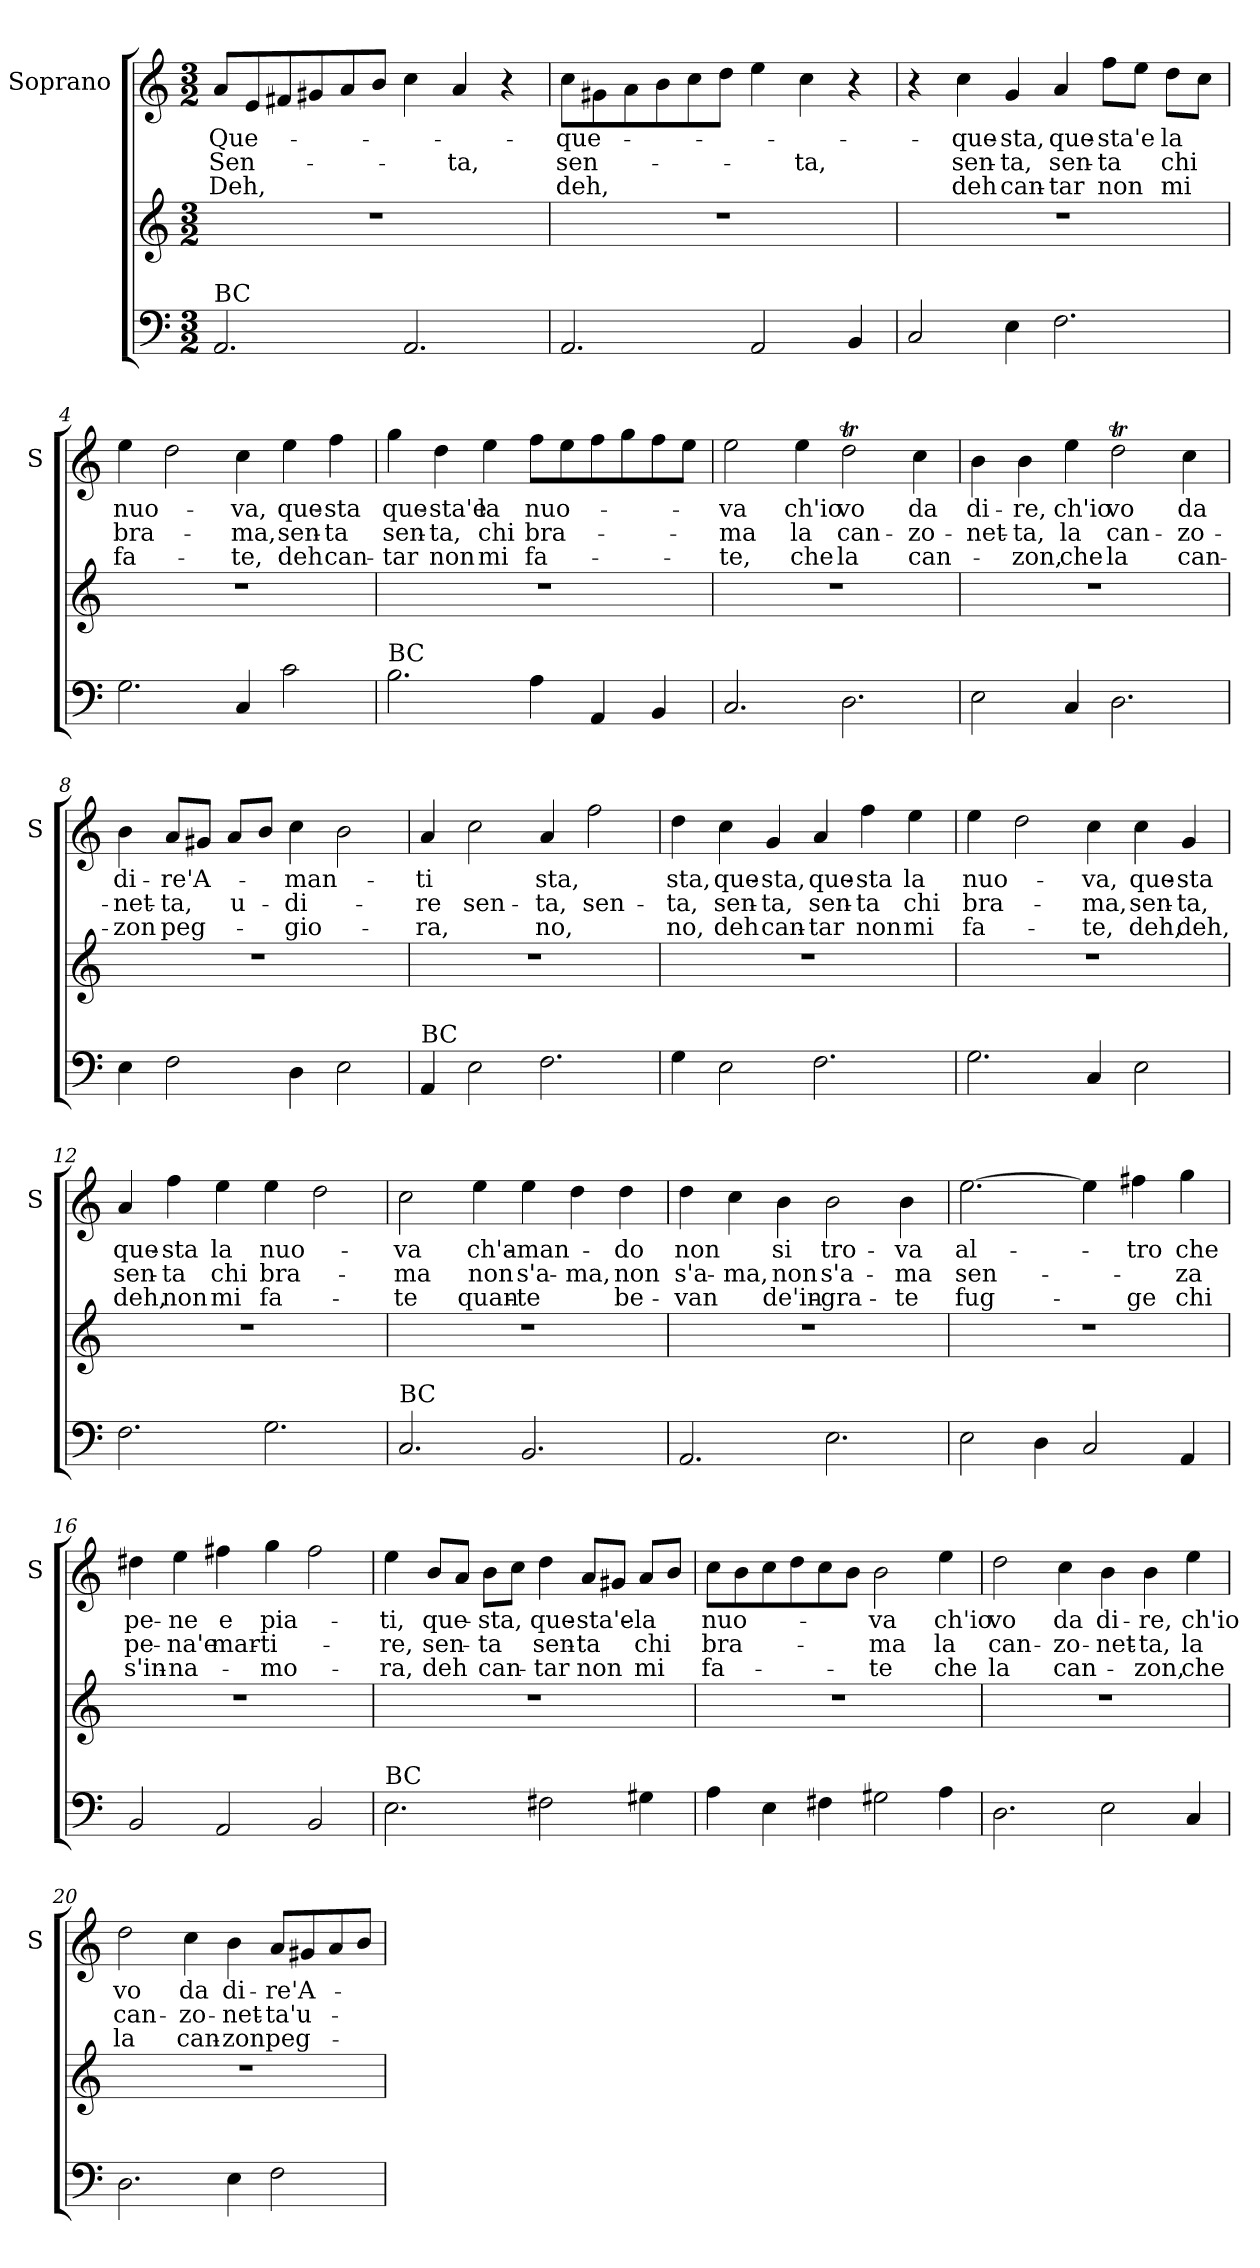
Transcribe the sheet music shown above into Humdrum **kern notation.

**kern	**kern	**kern	**text	**text	**text
*part2	*part2	*part1	*part1	*part1	*part1
*staff3	*staff2	*staff1	*staff1	*staff1	*staff1
*	*	*I"Soprano	*	*	*
*	*	*I'S	*	*	*
*clefF4	*clefG2	*clefG2	*	*	*
*k[]	*k[]	*k[]	*	*	*
*C:	*C:	*C:	*	*	*
*M3/2	*M3/2	*M3/2	*	*	*
=1	=1	=1	=1	=1	=1
!LO:TX:a:t=BC	!	!	!	!	!
!	!	!	!LO:LY:b	!LO:LY:b	!LO:LY:b
2.AA/	1.r	8a/L	Que-	Sen-	Deh,
.	.	8e/	.	.	.
.	.	8f#X/	.	.	.
.	.	8g#X/	.	.	.
.	.	8a/	.	.	.
.	.	8b/J	.	.	.
2.AA/	.	4cc\	.	.	.
!	!	!	!	!LO:LY:b	!
.	.	4a/	.	-ta,	.
.	.	4r	.	.	.
=2	=2	=2	=2	=2	=2
!	!	!	!LO:LY:b	!LO:LY:b	!LO:LY:b
2.AA/	1.r	8cc\L	que-	sen-	deh,
.	.	8g#X\	.	.	.
.	.	8a\	.	.	.
.	.	8b\	.	.	.
.	.	8cc\	.	.	.
.	.	8dd\J	.	.	.
2AA/	.	4ee\	.	.	.
!	!	!	!	!LO:LY:b	!
.	.	4cc\	.	-ta,	.
4BB/	.	4r	.	.	.
=3	=3	=3	=3	=3	=3
2C/	1.r	4r	.	.	.
!	!	!	!LO:LY:b	!LO:LY:b	!LO:LY:b
.	.	4cc\	que-	sen-	deh
!	!	!	!LO:LY:b	!LO:LY:b	!LO:LY:b
4E\	.	4g/	-sta,	-ta,	can-
!	!	!	!LO:LY:b	!LO:LY:b	!LO:LY:b
2.F\	.	4a/	que-	sen-	-tar
!	!	!	!LO:LY:b	!LO:LY:b	!LO:LY:b
.	.	8ff\L	-sta'e	-ta	non
.	.	8ee\J	.	.	.
!	!	!	!LO:LY:b	!LO:LY:b	!LO:LY:b
.	.	8dd\L	la	chi	mi
.	.	8cc\J	.	.	.
=4	=4	=4	=4	=4	=4
!	!	!	!LO:LY:b	!LO:LY:b	!LO:LY:b
2.G\	1.r	4ee\	nuo-	bra-	fa-
.	.	2dd\	.	.	.
!	!	!	!LO:LY:b	!LO:LY:b	!LO:LY:b
4C/	.	4cc\	-va,	-ma,	-te,
!	!	!	!LO:LY:b	!LO:LY:b	!LO:LY:b
2c\	.	4ee\	que-	sen-	deh
!	!	!	!LO:LY:b	!LO:LY:b	!LO:LY:b
.	.	4ff\	-sta	-ta	can-
!!LO:LB:g=z
=5	=5	=5	=5	=5	=5
!LO:TX:a:t=BC	!	!	!	!	!
!	!	!	!LO:LY:b	!LO:LY:b	!LO:LY:b
2.B\	1.r	4gg\	que-	sen-	-tar
!	!	!	!LO:LY:b	!LO:LY:b	!LO:LY:b
.	.	4dd\	-sta'e	-ta,	non
!	!	!	!LO:LY:b	!LO:LY:b	!LO:LY:b
.	.	4ee\	la	chi	mi
!	!	!	!LO:LY:b	!LO:LY:b	!LO:LY:b
4A\	.	8ff\L	nuo-	bra-	fa-
.	.	8ee\	.	.	.
4AA/	.	8ff\	.	.	.
.	.	8gg\	.	.	.
4BB/	.	8ff\	.	.	.
.	.	8ee\J	.	.	.
=6	=6	=6	=6	=6	=6
!	!	!	!LO:LY:b	!LO:LY:b	!LO:LY:b
2.C/	1.r	2ee\	-va	-ma	-te,
!	!	!	!LO:LY:b	!LO:LY:b	!LO:LY:b
.	.	4ee\	ch'io	la	che
!	!	!	!LO:LY:b	!LO:LY:b	!LO:LY:b
2.D\	.	2ddT\	vo	can-	la
!	!	!	!LO:LY:b	!LO:LY:b	!LO:LY:b
.	.	4cc\	da	-zo-	can-
=7	=7	=7	=7	=7	=7
!	!	!	!LO:LY:b	!LO:LY:b	!
2E\	1.r	4b\	di-	-net-	.
!	!	!	!LO:LY:b	!LO:LY:b	!LO:LY:b
.	.	4b\	-re,	-ta,	-zon,
!	!	!	!LO:LY:b	!LO:LY:b	!LO:LY:b
4C/	.	4ee\	ch'io	la	che
!	!	!	!LO:LY:b	!LO:LY:b	!LO:LY:b
2.D\	.	2ddT\	vo	can-	la
!	!	!	!LO:LY:b	!LO:LY:b	!LO:LY:b
.	.	4cc\	da	-zo-	can-
=8	=8	=8	=8	=8	=8
!	!	!	!LO:LY:b	!LO:LY:b	!LO:LY:b
4E\	1.r	4b\	di-	-net-	-zon
!	!	!	!LO:LY:b	!LO:LY:b	!LO:LY:b
2F\	.	8a/L	-re'A-	-ta,	peg-
.	.	8g#X/J	.	.	.
!	!	!	!	!LO:LY:b	!
.	.	8a/L	.	u-	.
.	.	8b/J	.	.	.
!	!	!	!LO:LY:b	!LO:LY:b	!LO:LY:b
4D\	.	4cc\	-man-	-di-	-gio-
2E\	.	2b\	.	.	.
!!LO:PB:g=z
=9	=9	=9	=9	=9	=9
!LO:TX:a:t=BC	!	!	!	!	!
!	!	!	!LO:LY:b	!LO:LY:b	!LO:LY:b
4AA/	1.r	4a/	-ti	-re	-ra,
!	!	!	!	!LO:LY:b	!
2E\	.	2cc\	.	sen-	.
!	!	!	!LO:LY:b	!LO:LY:b	!LO:LY:b
2.F\	.	4a/	-sta,	-ta,	no,
!	!	!	!	!LO:LY:b	!
.	.	2ff\	.	sen-	.
=10	=10	=10	=10	=10	=10
!	!	!	!LO:LY:b	!LO:LY:b	!LO:LY:b
4G\	1.r	4dd\	-sta,	-ta,	no,
!	!	!	!LO:LY:b	!LO:LY:b	!LO:LY:b
2E\	.	4cc\	que-	sen-	deh
!	!	!	!LO:LY:b	!LO:LY:b	!LO:LY:b
.	.	4g/	-sta,	-ta,	can-
!	!	!	!LO:LY:b	!LO:LY:b	!LO:LY:b
2.F\	.	4a/	que-	sen-	-tar
!	!	!	!LO:LY:b	!LO:LY:b	!LO:LY:b
.	.	4ff\	-sta	-ta	non
!	!	!	!LO:LY:b	!LO:LY:b	!LO:LY:b
.	.	4ee\	la	chi	mi
=11	=11	=11	=11	=11	=11
!	!	!	!LO:LY:b	!LO:LY:b	!LO:LY:b
2.G\	1.r	4ee\	nuo-	bra-	fa-
.	.	2dd\	.	.	.
!	!	!	!LO:LY:b	!LO:LY:b	!LO:LY:b
4C/	.	4cc\	-va,	-ma,	-te,
!	!	!	!LO:LY:b	!LO:LY:b	!LO:LY:b
2E\	.	4cc\	que-	sen-	deh,
!	!	!	!LO:LY:b	!LO:LY:b	!LO:LY:b
.	.	4g/	-sta	-ta,	deh,
=12	=12	=12	=12	=12	=12
!	!	!	!LO:LY:b	!LO:LY:b	!LO:LY:b
2.F\	1.r	4a/	que-	sen-	deh,
!	!	!	!LO:LY:b	!LO:LY:b	!LO:LY:b
.	.	4ff\	-sta	-ta	non
!	!	!	!LO:LY:b	!LO:LY:b	!LO:LY:b
.	.	4ee\	la	chi	mi
!	!	!	!LO:LY:b	!LO:LY:b	!LO:LY:b
2.G\	.	4ee\	nuo-	bra-	fa-
.	.	2dd\	.	.	.
!!LO:LB:g=z
=13	=13	=13	=13	=13	=13
!LO:TX:a:t=BC	!	!	!	!	!
!	!	!	!LO:LY:b	!LO:LY:b	!LO:LY:b
2.C/	1.r	2cc\	-va	-ma	-te
!	!	!	!LO:LY:b	!LO:LY:b	!LO:LY:b
.	.	4ee\	ch'a-	non	quan-
!	!	!	!LO:LY:b	!LO:LY:b	!LO:LY:b
2.BB/	.	4ee\	-man-	s'a-	-te
!	!	!	!	!LO:LY:b	!
.	.	4dd\	.	-ma,	.
!	!	!	!LO:LY:b	!LO:LY:b	!LO:LY:b
.	.	4dd\	-do	non	be-
=14	=14	=14	=14	=14	=14
!	!	!	!LO:LY:b	!LO:LY:b	!LO:LY:b
2.AA/	1.r	4dd\	non	s'a-	-van
!	!	!	!	!LO:LY:b	!
.	.	4cc\	.	-ma,	.
!	!	!	!LO:LY:b	!LO:LY:b	!LO:LY:b
.	.	4b\	si	non	de'in-
!	!	!	!LO:LY:b	!LO:LY:b	!LO:LY:b
2.E\	.	2b\	tro-	s'a-	-gra-
!	!	!	!LO:LY:b	!LO:LY:b	!LO:LY:b
.	.	4b\	-va	-ma	-te
=15	=15	=15	=15	=15	=15
!	!	!	!LO:LY:b	!LO:LY:b	!LO:LY:b
2E\	1.r	[2.ee\	al-	sen-	fug-
4D\	.	.	.	.	.
2C/	.	4ee\]	.	.	.
!	!	!	!LO:LY:b	!	!LO:LY:b
.	.	4ff#X\	-tro	.	-ge
!	!	!	!LO:LY:b	!LO:LY:b	!LO:LY:b
4AA/	.	4gg\	che	-za	chi
=16	=16	=16	=16	=16	=16
!	!	!	!LO:LY:b	!LO:LY:b	!LO:LY:b
2BB/	1.r	4dd#X\	pe-	pe-	s'in-
!	!	!	!LO:LY:b	!LO:LY:b	!LO:LY:b
.	.	4ee\	-ne	-na'e	-na-
!	!	!	!LO:LY:b	!LO:LY:b	!
2AA/	.	4ff#X\	e	mar-	.
!	!	!	!LO:LY:b	!LO:LY:b	!LO:LY:b
.	.	4gg\	pia-	-ti-	-mo-
2BB/	.	2ff#\	.	.	.
!!LO:LB:g=z
=17	=17	=17	=17	=17	=17
!LO:TX:a:t=BC	!	!	!	!	!
!	!	!	!LO:LY:b	!LO:LY:b	!LO:LY:b
2.E\	1.r	4ee\	-ti,	-re,	-ra,
!	!	!	!LO:LY:b	!LO:LY:b	!LO:LY:b
.	.	8b/L	que-	sen-	deh
.	.	8a/J	.	.	.
!	!	!	!LO:LY:b	!LO:LY:b	!LO:LY:b
.	.	8b\L	-sta,	-ta	can-
.	.	8cc\J	.	.	.
!	!	!	!LO:LY:b	!LO:LY:b	!LO:LY:b
2F#X\	.	4dd\	que-	sen-	-tar
!	!	!	!LO:LY:b	!LO:LY:b	!LO:LY:b
.	.	8a/L	-sta'e-	-ta	non
.	.	8g#X/J	.	.	.
!	!	!	!LO:LY:b	!LO:LY:b	!LO:LY:b
4G#X\	.	8a/L	-la	chi	mi
.	.	8b/J	.	.	.
=18	=18	=18	=18	=18	=18
!	!	!	!LO:LY:b	!LO:LY:b	!LO:LY:b
4A\	1.r	8cc\L	nuo-	bra-	fa-
.	.	8b\	.	.	.
4E\	.	8cc\	.	.	.
.	.	8dd\	.	.	.
4F#X\	.	8cc\	.	.	.
.	.	8b\J	.	.	.
!	!	!	!LO:LY:b	!LO:LY:b	!LO:LY:b
2G#X\	.	2b\	-va	-ma	-te
!	!	!	!LO:LY:b	!LO:LY:b	!LO:LY:b
4A\	.	4ee\	ch'io	la	che
=19	=19	=19	=19	=19	=19
!	!	!	!LO:LY:b	!LO:LY:b	!LO:LY:b
2.D\	1.r	2dd\	vo	can-	la
!	!	!	!LO:LY:b	!LO:LY:b	!LO:LY:b
.	.	4cc\	da	-zo-	can-
!	!	!	!LO:LY:b	!LO:LY:b	!
2E\	.	4b\	di-	-net-	.
!	!	!	!LO:LY:b	!LO:LY:b	!LO:LY:b
.	.	4b\	-re,	-ta,	-zon,
!	!	!	!LO:LY:b	!LO:LY:b	!LO:LY:b
4C/	.	4ee\	ch'io	la	che
=20	=20	=20	=20	=20	=20
!	!	!	!LO:LY:b	!LO:LY:b	!LO:LY:b
2.D\	1.r	2dd\	vo	can-	la
!	!	!	!LO:LY:b	!LO:LY:b	!LO:LY:b
.	.	4cc\	da	-zo-	can-
!	!	!	!LO:LY:b	!LO:LY:b	!LO:LY:b
4E\	.	4b\	di-	-net-	-zon
!	!	!	!LO:LY:b	!LO:LY:b	!LO:LY:b
2F\	.	8a/L	-re'A-	-ta'u-	peg-
.	.	8g#X/	.	.	.
.	.	8a/	.	.	.
.	.	8b/J	.	.	.
=	=	=	=	=	=
*-	*-	*-	*-	*-	*-
